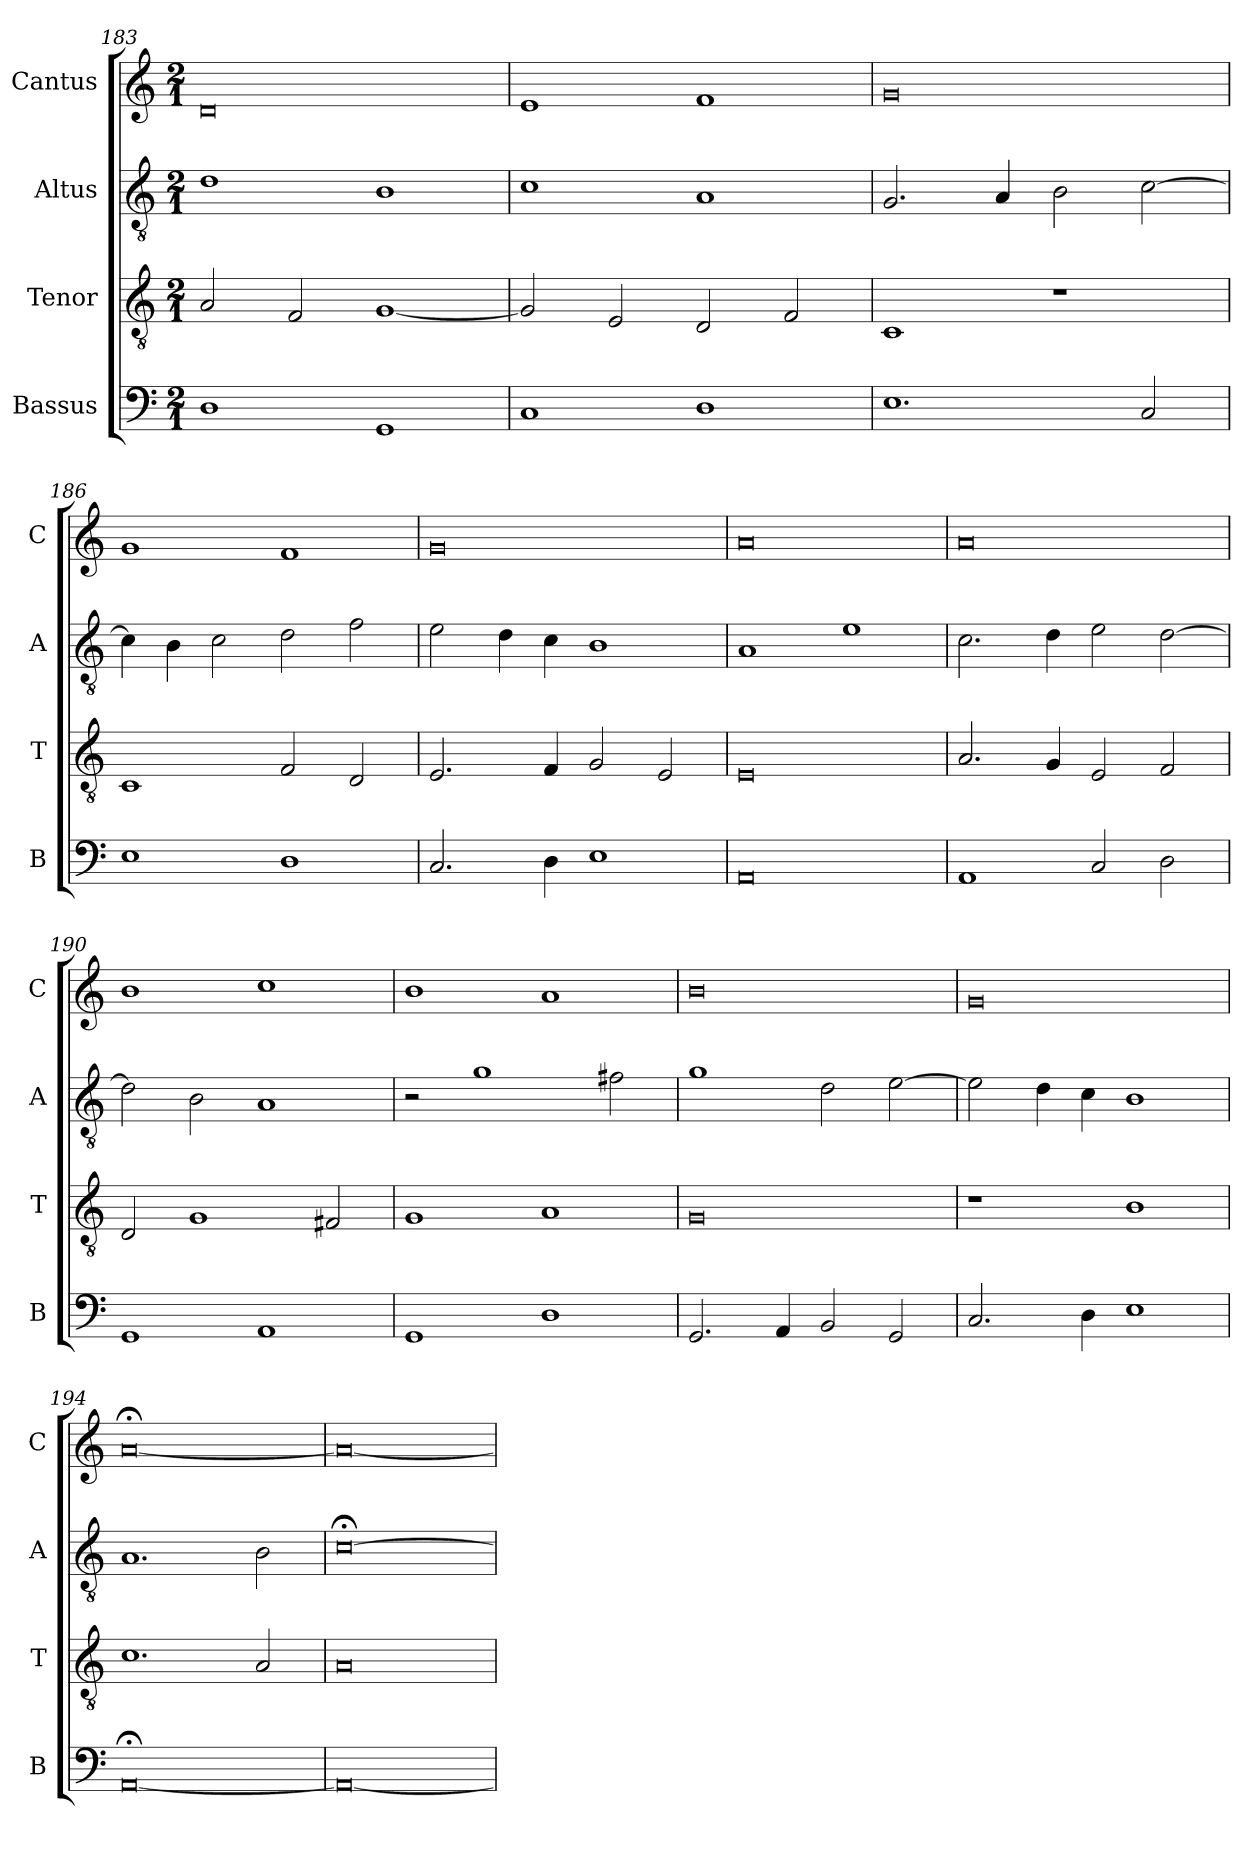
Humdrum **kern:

**kern	**kern	**kern	**kern
*part4	*part3	*part2	*part1
*staff4	*staff3	*staff2	*staff1
*I"Bassus	*I"Tenor	*I"Altus	*I"Cantus
*I'B	*I'T	*I'A	*I'C
*clefF4	*clefGv2	*clefGv2	*clefG2
*k[]	*k[]	*k[]	*k[]
*M2/1	*M2/1	*M2/1	*M2/1
=183	=183	=183	=183
1D	2A	1d	0d
.	2F	.	.
1GG	[1G	1B	.
=184	=184	=184	=184
1C	2G]	1c	1e
.	2E	.	.
1D	2D	1A	1f
.	2F	.	.
=185	=185	=185	=185
1.E	1C	2.G	0g
.	.	4A	.
.	1r	2B	.
2C	.	[2c	.
=186	=186	=186	=186
1E	1C	4c]	1g
.	.	4B	.
.	.	2c	.
1D	2F	2d	1f
.	2D	2f	.
=187	=187	=187	=187
2.C	2.E	2e	0g
.	.	4d	.
4D	4F	4c	.
1E	2G	1B	.
.	2E	.	.
=188	=188	=188	=188
0AA	0E	1A	0a
.	.	1e	.
=189	=189	=189	=189
1AA	2.A	2.c	0a
.	4G	4d	.
2C	2E	2e	.
2D	2F	[2d	.
=190	=190	=190	=190
1GG	2D	2d]	1b
.	1G	2B	.
1AA	.	1A	1cc
.	2F#X	.	.
=191	=191	=191	=191
1GG	1G	2r	1b
.	.	1g	.
1D	1A	.	1a
.	.	2f#X	.
=192	=192	=192	=192
2.GG	0G	1g	0b
4AA	.	.	.
2BB	.	2d	.
2GG	.	[2e	.
=193	=193	=193	=193
2.C	1r	2e]	0g
.	.	4d	.
4D	.	4c	.
1E	1B	1B	.
=194	=194	=194	=194
[0AA;<	1.c	1.A	[0a;<
.	2A	2B	.
=195	=195	=195	=195
0AA_	0A	[0c;<	0a_
=	=	=	=
*-	*-	*-	*-
